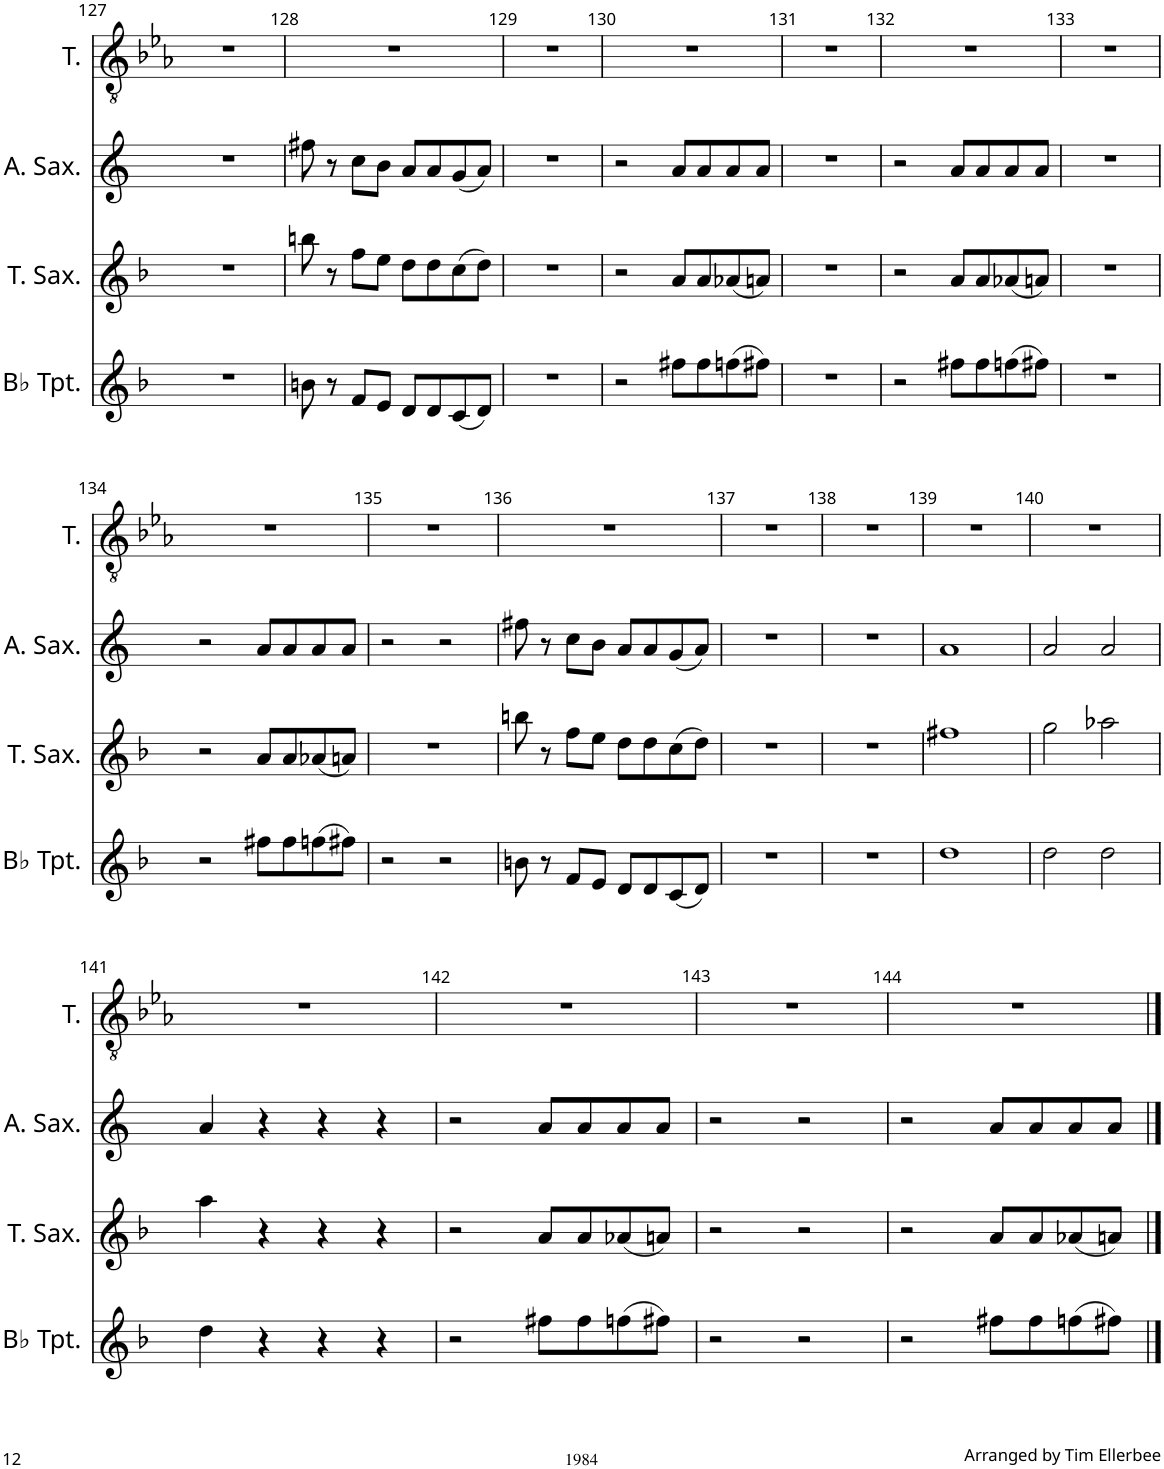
**kern	**kern	**kern	**kern
*part4	*part3	*part2	*part1
*staff4	*staff3	*staff2	*staff1
*I"Bb Trumpet	*I"Tenor Saxophone	*I"Alto Saxophone	*I"Tenor
*I'Bb Tpt.	*I'T. Sax.	*I'A. Sax.	*I'T.
!!LO:PB:g=z
*clefG2	*clefG2	*clefG2	*clefGv2
*Trd1c2	*Trd8c14	*Trd5c9	*
*k[b-]	*k[b-]	*k[]	*k[b-e-a-]
*M4/4	*M4/4	*M4/4	*M4/4
=127	=127	=127	=127
1r	1r	1r	1r
=128	=128	=128	=128
8bn\	8bbn\	8ff#X\	1r
8r	8r	8r	.
8f/L	8ff\L	8cc\L	.
8e/J	8ee\J	8b\J	.
8d/L	8dd\L	8a/L	.
8d/	8dd\	8a/	.
(8c/	(8cc\	(8g/	.
8d/J)	8dd\J)	8a/J)	.
=129	=129	=129	=129
1r	1r	1r	1r
=130	=130	=130	=130
2r	2r	2r	1r
8ff#X\L	8a/L	8a/L	.
8ff#\	8a/	8a/	.
(8ffn\	(8a-X/	8a/	.
8ff#X\J)	8an/J)	8a/J	.
=131	=131	=131	=131
1r	1r	1r	1r
=132	=132	=132	=132
2r	2r	2r	1r
8ff#X\L	8a/L	8a/L	.
8ff#\	8a/	8a/	.
(8ffn\	(8a-X/	8a/	.
8ff#X\J)	8an/J)	8a/J	.
=133	=133	=133	=133
1r	1r	1r	1r
!!LO:LB:g=z
=134	=134	=134	=134
2r	2r	2r	1r
8ff#X\L	8a/L	8a/L	.
8ff#\	8a/	8a/	.
(8ffn\	(8a-X/	8a/	.
8ff#X\J)	8an/J)	8a/J	.
=135	=135	=135	=135
2r	1r	2r	1r
2r	.	2r	.
=136	=136	=136	=136
8bn\	8bbn\	8ff#X\	1r
8r	8r	8r	.
8f/L	8ff\L	8cc\L	.
8e/J	8ee\J	8b\J	.
8d/L	8dd\L	8a/L	.
8d/	8dd\	8a/	.
(8c/	(8cc\	(8g/	.
8d/J)	8dd\J)	8a/J)	.
=137	=137	=137	=137
1r	1r	1r	1r
=138	=138	=138	=138
1r	1r	1r	1r
=139	=139	=139	=139
1dd	1ff#X	1a	1r
=140	=140	=140	=140
2dd\	2gg\	2a/	1r
2dd\	2aa-X\	2a/	.
!!LO:LB:g=z
=141	=141	=141	=141
4dd\	4aa\	4a/	1r
4r	4r	4r	.
4r	4r	4r	.
4r	4r	4r	.
=142	=142	=142	=142
2r	2r	2r	1r
8ff#X\L	8a/L	8a/L	.
8ff#\	8a/	8a/	.
(8ffn\	(8a-X/	8a/	.
8ff#X\J)	8an/J)	8a/J	.
=143	=143	=143	=143
2r	2r	2r	1r
2r	2r	2r	.
=144	=144	=144	=144
2r	2r	2r	1r
8ff#X\L	8a/L	8a/L	.
8ff#\	8a/	8a/	.
(8ffn\	(8a-X/	8a/	.
8ff#X\J)	8an/J)	8a/J	.
==	==	==	==
*-	*-	*-	*-
